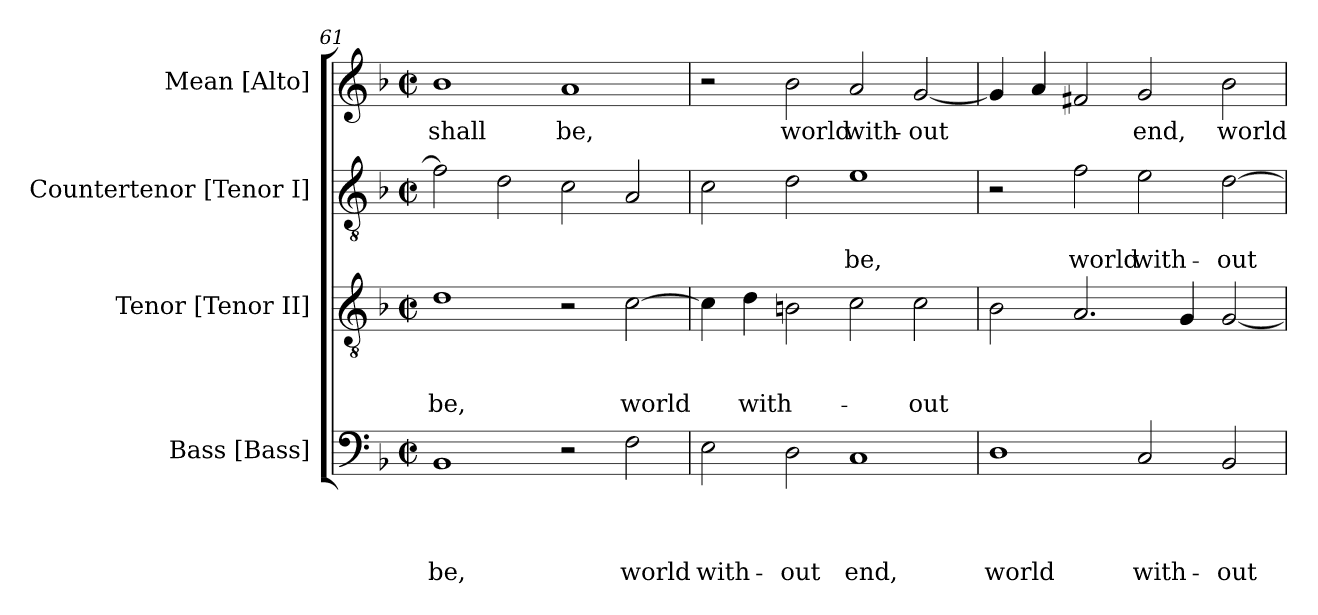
**kern	**text	**text	**text	**text	**kern	**text	**text	**text	**kern	**text	**text	**kern	**text
*part4	*part4	*part4	*part4	*part4	*part3	*part3	*part3	*part3	*part2	*part2	*part2	*part1	*part1
*staff4	*staff4	*staff4	*staff4	*staff4	*staff3	*staff3	*staff3	*staff3	*staff2	*staff2	*staff2	*staff1	*staff1
*I"Bass [Bass]	*	*	*	*	*I"Tenor [Tenor II]	*	*	*	*I"Countertenor [Tenor I]	*	*	*I"Mean [Alto]	*
*clefF4	*	*	*	*	*clefGv2	*	*	*	*clefGv2	*	*	*clefG2	*
*k[b-]	*	*	*	*	*k[b-]	*	*	*	*k[b-]	*	*	*k[b-]	*
*F:	*	*	*	*	*F:	*	*	*	*F:	*	*	*F:	*
*M2/2	*	*	*	*	*M2/2	*	*	*	*M2/2	*	*	*M2/2	*
*met(c|)	*	*	*	*	*met(c|)	*	*	*	*met(c|)	*	*	*met(c|)	*
=61	=61	=61	=61	=61	=61	=61	=61	=61	=61	=61	=61	=61	=61
!	!	!	!	!LO:LY:b	!	!	!	!LO:LY:b	!	!	!	!	!LO:LY:b
1BB-	.	.	.	be,	1d	.	.	be,	2f\]	.	.	1b-	shall
.	.	.	.	.	.	.	.	.	2d\	.	.	.	.
!	!	!	!	!	!	!	!	!	!	!	!	!	!LO:LY:b
2r	.	.	.	.	2r	.	.	.	2c\	.	.	1a	be,
!	!	!	!	!LO:LY:b	!	!	!	!LO:LY:b	!	!	!	!	!
2F\	.	.	.	world	[<2c\	.	.	world	2A/	.	.	.	.
!!LO:LB:g=z
=62	=62	=62	=62	=62	=62	=62	=62	=62	=62	=62	=62	=62	=62
!	!	!	!	!LO:LY:b	!	!	!	!	!	!	!	!	!
2E\	.	.	.	with-	4c\]	.	.	.	2c\	.	.	2r	.
!	!	!	!	!	!	!	!	!LO:LY:b	!	!	!	!	!
.	.	.	.	.	4d\	.	.	with-	.	.	.	.	.
!	!	!	!	!LO:LY:b	!	!	!	!	!	!	!	!	!LO:LY:b
2D\	.	.	.	-out	2Bn\	.	.	.	2d\	.	.	2b-\	world
!	!	!	!	!LO:LY:b	!	!	!	!	!	!	!LO:LY:b	!	!LO:LY:b
1C	.	.	.	end,	2c\	.	.	.	1e	.	be,	2a/	with-
!	!	!	!	!	!	!	!	!LO:LY:b	!	!	!	!	!LO:LY:b
.	.	.	.	.	2c\	.	.	-out	.	.	.	[<2g/	-out
=63	=63	=63	=63	=63	=63	=63	=63	=63	=63	=63	=63	=63	=63
!	!	!	!	!LO:LY:b	!	!	!	!	!	!	!	!	!
1D	.	.	.	world	2B-\	.	.	.	2r	.	.	4g/]	.
.	.	.	.	.	.	.	.	.	.	.	.	4a/	.
!	!	!	!	!	!	!	!	!	!	!	!LO:LY:b	!	!
.	.	.	.	.	2.A/	.	.	.	2f\	.	world	2f#X/	.
!	!	!	!	!LO:LY:b	!	!	!	!	!	!	!LO:LY:b	!	!LO:LY:b
2C/	.	.	.	with-	.	.	.	.	2e\	.	with-	2g/	end,
.	.	.	.	.	4G/	.	.	.	.	.	.	.	.
!	!	!	!	!LO:LY:b	!	!	!	!	!	!	!LO:LY:b	!	!LO:LY:b
2BB-/	.	.	.	-out	[<2G/	.	.	.	[>2d\	.	-out	2b-\	world
=	=	=	=	=	=	=	=	=	=	=	=	=	=
*-	*-	*-	*-	*-	*-	*-	*-	*-	*-	*-	*-	*-	*-
